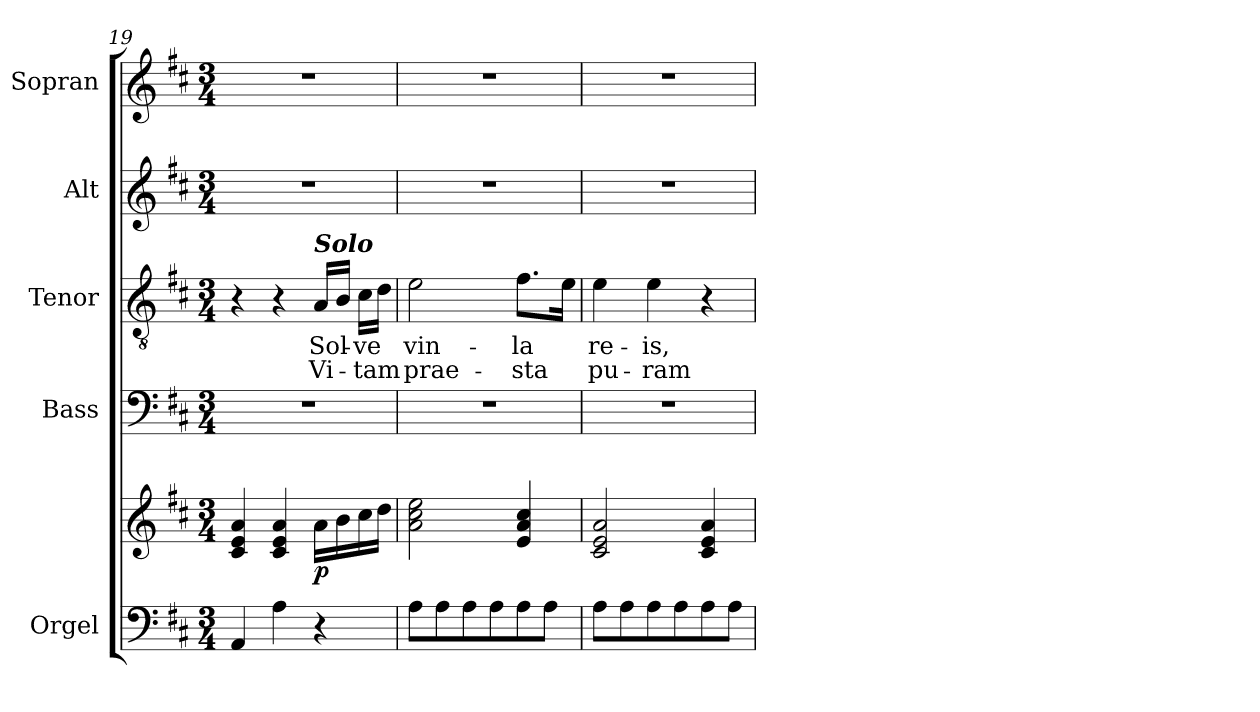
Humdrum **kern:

**kern	**kern	**dynam	**kern	**kern	**text	**text	**kern	**kern
*part5	*part5	*part5	*part4	*part3	*part3	*part3	*part2	*part1
*staff6	*staff5	*staff5/6	*staff4	*staff3	*staff3	*staff3	*staff2	*staff1
*I"Orgel	*	*	*I"Bass	*I"Tenor	*	*	*I"Alt	*I"Sopran
*I'Org.	*	*	*I'B.	*I'T.	*	*	*I'A.	*I'S.
!!LO:LB:g=z
*clefF4	*clefG2	*	*clefF4	*clefGv2	*	*	*clefG2	*clefG2
*k[f#c#]	*k[f#c#]	*	*k[f#c#]	*k[f#c#]	*	*	*k[f#c#]	*k[f#c#]
*D:	*D:	*	*D:	*D:	*	*	*D:	*D:
*M3/4	*M3/4	*	*M3/4	*M3/4	*	*	*M3/4	*M3/4
=19	=19	=19	=19	=19	=19	=19	=19	=19
4AA/	4c#/ 4e/ 4a/	.	2.r	4r	.	.	2.r	2.r
4A\	4c#/ 4e/ 4a/	.	.	4r	.	.	.	.
!	!	!	!	!LO:TX:a:Bi:t=Solo	!	!	!	!
!	!	!LO:DY:b	!	!	!LO:LY:b	!LO:LY:b	!	!
4r	16a\LL	p	.	16A/LL	Sol-	Vi-	.	.
.	16b\	.	.	16B/JJ	.	.	.	.
!	!	!	!	!	!LO:LY:b	!LO:LY:b	!	!
.	16cc#\	.	.	16c#\LL	-ve	-tam	.	.
.	16dd\JJ	.	.	16d\JJ	.	.	.	.
=20	=20	=20	=20	=20	=20	=20	=20	=20
!	!	!	!	!	!LO:LY:b	!LO:LY:b	!	!
8A\L	2a\ 2cc#\ 2ee\	.	2.r	2e\	vin-	prae-	2.r	2.r
8A\	.	.	.	.	.	.	.	.
8A\	.	.	.	.	.	.	.	.
8A\	.	.	.	.	.	.	.	.
!	!	!	!	!	!LO:LY:b	!LO:LY:b	!	!
8A\	4e/ 4a/ 4cc#/	.	.	8.f#\L	-la	-sta	.	.
8A\J	.	.	.	.	.	.	.	.
.	.	.	.	16e\Jk	.	.	.	.
=21	=21	=21	=21	=21	=21	=21	=21	=21
!	!	!	!	!	!LO:LY:b	!LO:LY:b	!	!
8A\L	2c#/ 2e/ 2a/	.	2.r	4e\	re-	pu-	2.r	2.r
8A\	.	.	.	.	.	.	.	.
!	!	!	!	!	!LO:LY:b	!LO:LY:b	!	!
8A\	.	.	.	4e\	-is,	-ram	.	.
8A\	.	.	.	.	.	.	.	.
8A\	4c#/ 4e/ 4a/	.	.	4r	.	.	.	.
8A\J	.	.	.	.	.	.	.	.
=	=	=	=	=	=	=	=	=
*-	*-	*-	*-	*-	*-	*-	*-	*-
